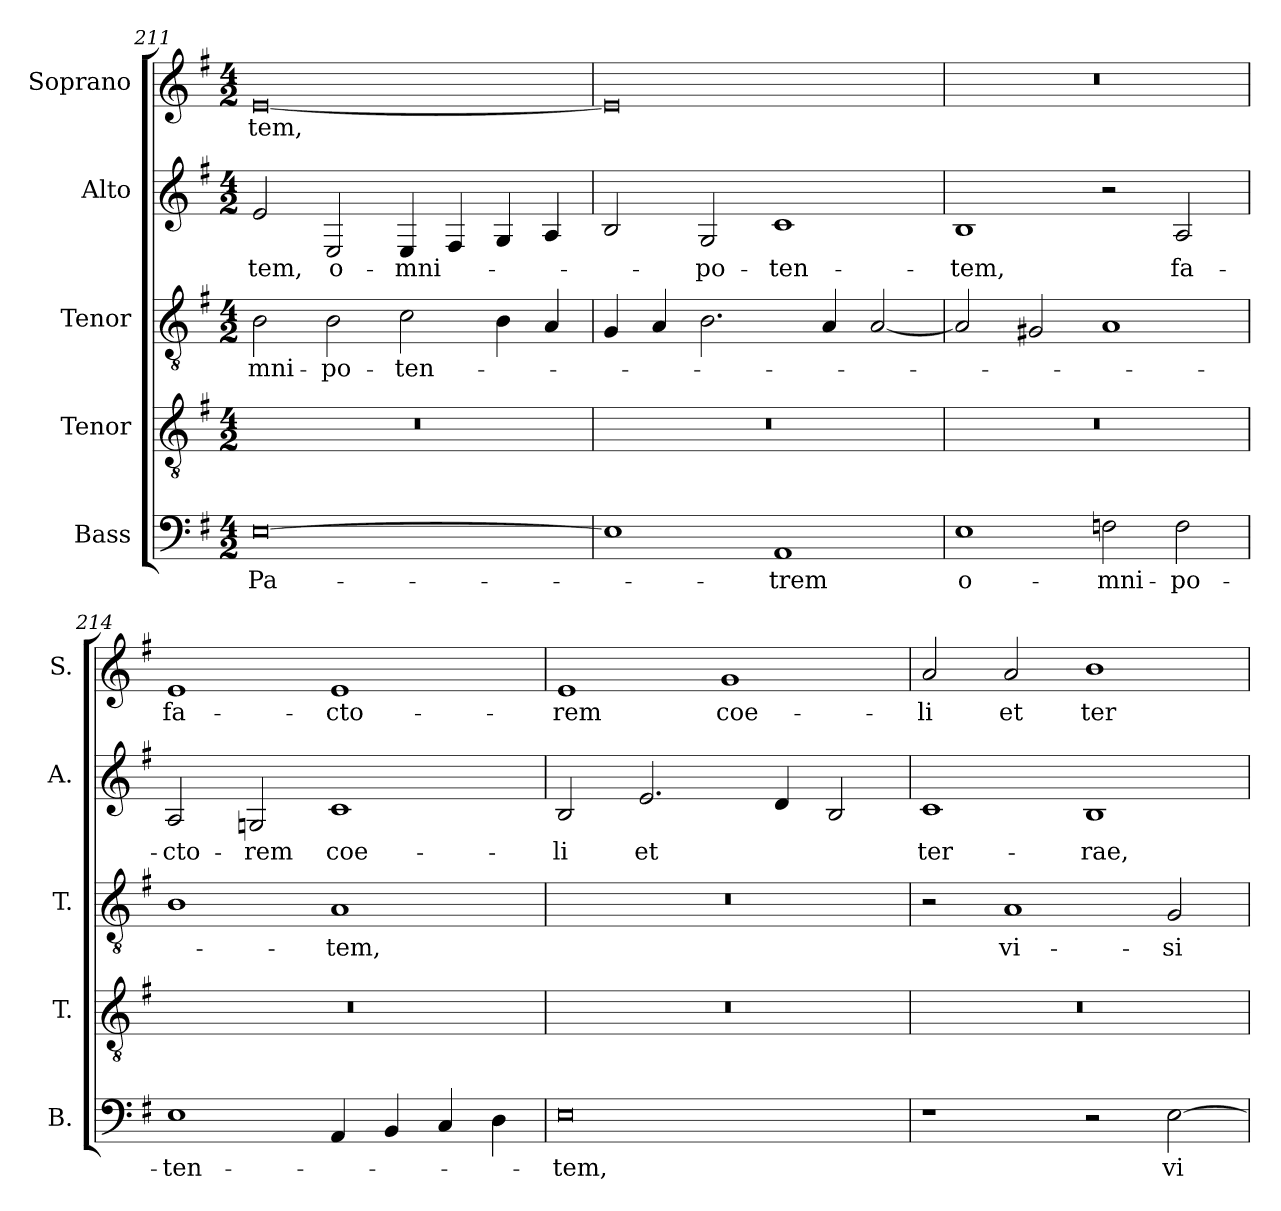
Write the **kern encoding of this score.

**kern	**text	**kern	**kern	**text	**kern	**text	**kern	**text
*part5	*part5	*part4	*part3	*part3	*part2	*part2	*part1	*part1
*staff5	*staff5	*staff4	*staff3	*staff3	*staff2	*staff2	*staff1	*staff1
*I"Bass	*	*I"Tenor	*I"Tenor	*	*I"Alto	*	*I"Soprano	*
*I'B.	*	*I'T.	*I'T.	*	*I'A.	*	*I'S.	*
*clefF4	*	*clefGv2	*clefGv2	*	*clefG2	*	*clefG2	*
*	*	*ITrd7c12	*ITrd7c12	*	*	*	*	*
*k[f#]	*	*k[f#]	*k[f#]	*	*k[f#]	*	*k[f#]	*
*G:	*	*G:	*G:	*	*G:	*	*G:	*
*M4/2	*	*M4/2	*M4/2	*	*M4/2	*	*M4/2	*
=211	=211	=211	=211	=211	=211	=211	=211	=211
!	!LO:LY:b:color=#000000	!LO:N:vis=1	!	!	!	!	!	!
!	!	!	!	!LO:LY:b:color=#000000	!	!	!	!
!	!	!	!	!	!	!LO:LY:b:color=#000000	!	!
!	!	!	!	!	!	!	!	!LO:LY:b:color=#000000
[0Ei	Pa-	0r	2BBi\	-mni-	2ei/	-tem,	[0ei	-tem,
!	!	!	!	!LO:LY:b:color=#000000	!	!	!	!
!	!	!	!	!	!	!LO:LY:b:color=#000000	!	!
.	.	.	2BBi\	-po-	2Ei/	o-	.	.
!	!	!	!	!LO:LY:b:color=#000000	!	!	!	!
!	!	!	!	!	!	!LO:LY:b:color=#000000	!	!
.	.	.	2Ci\	-ten-	4Ei/	-mni-	.	.
.	.	.	.	.	4F#i/	.	.	.
.	.	.	4BBi\	.	4Gi/	.	.	.
.	.	.	4AAi/	.	4Ai/	.	.	.
=212	=212	=212	=212	=212	=212	=212	=212	=212
!	!	!LO:N:vis=1	!	!	!	!	!	!
1Ei]	.	0r	4GGi/	.	2Bi/	.	0ei]	.
.	.	.	4AAi/	.	.	.	.	.
!	!	!	!	!	!	!LO:LY:b:color=#000000	!	!
.	.	.	2.BBi\	.	2Gi/	-po-	.	.
!	!LO:LY:b:color=#000000	!	!	!	!	!	!	!
!	!	!	!	!	!	!LO:LY:b:color=#000000	!	!
1AAi	-trem	.	.	.	1ci	-ten-	.	.
.	.	.	4AAi/	.	.	.	.	.
.	.	.	[2AAi/	.	.	.	.	.
!!LO:LB:g=z
=213	=213	=213	=213	=213	=213	=213	=213	=213
!	!LO:LY:b:color=#000000	!LO:N:vis=1	!	!	!	!	!	!
!	!	!	!	!	!	!LO:LY:b:color=#000000	!LO:N:vis=1	!
1Ei	o-	0r	2AAi/]	.	1Bi	-tem,	0r	.
.	.	.	2GG#Xi/	.	.	.	.	.
!	!LO:LY:b:color=#000000	!	!	!	!	!	!	!
2Fni\	-mni-	.	1AAi	.	2r	.	.	.
!	!LO:LY:b:color=#000000	!	!	!	!	!	!	!
!	!	!	!	!	!	!LO:LY:b:color=#000000	!	!
2Fi\	-po-	.	.	.	2Ai/	fa-	.	.
=214	=214	=214	=214	=214	=214	=214	=214	=214
!	!LO:LY:b:color=#000000	!LO:N:vis=1	!	!	!	!	!	!
!	!	!	!	!	!	!LO:LY:b:color=#000000	!	!
!	!	!	!	!	!	!	!	!LO:LY:b:color=#000000
1Ei	-ten-	0r	1BBi	.	2Ai/	-cto-	1ei	fa-
!	!	!	!	!	!	!LO:LY:b:color=#000000	!	!
.	.	.	.	.	2Gni/	-rem	.	.
!	!	!	!	!LO:LY:b:color=#000000	!	!	!	!
!	!	!	!	!	!	!LO:LY:b:color=#000000	!	!
!	!	!	!	!	!	!	!	!LO:LY:b:color=#000000
4AAi/	.	.	1AAi	-tem,	1ci	coe-	1ei	-cto-
4BBi/	.	.	.	.	.	.	.	.
4Ci/	.	.	.	.	.	.	.	.
4Di\	.	.	.	.	.	.	.	.
=215	=215	=215	=215	=215	=215	=215	=215	=215
!	!LO:LY:b:color=#000000	!LO:N:vis=1	!LO:N:vis=1	!	!	!	!	!
!	!	!	!	!	!	!LO:LY:b:color=#000000	!	!
!	!	!	!	!	!	!	!	!LO:LY:b:color=#000000
0Ei	-tem,	0r	0r	.	2Bi/	-li	1ei	-rem
!	!	!	!	!	!	!LO:LY:b:color=#000000	!	!
.	.	.	.	.	2.ei/	et	.	.
!	!	!	!	!	!	!	!	!LO:LY:b:color=#000000
.	.	.	.	.	.	.	1gi	coe-
.	.	.	.	.	4di/	.	.	.
.	.	.	.	.	2Bi/	.	.	.
=216	=216	=216	=216	=216	=216	=216	=216	=216
!	!	!LO:N:vis=1	!	!	!	!	!	!
!	!	!	!	!	!	!LO:LY:b:color=#000000	!	!
!	!	!	!	!	!	!	!	!LO:LY:b:color=#000000
1r	.	0r	2r	.	1ci	ter-	2ai/	-li
!	!	!	!	!LO:LY:b:color=#000000	!	!	!	!
!	!	!	!	!	!	!	!	!LO:LY:b:color=#000000
.	.	.	1AAi	vi-	.	.	2ai/	et
!	!	!	!	!	!	!LO:LY:b:color=#000000	!	!
!	!	!	!	!	!	!	!	!LO:LY:b:color=#000000
2r	.	.	.	.	1Bi	-rae,	1bi	ter-
!	!LO:LY:b:color=#000000	!	!	!	!	!	!	!
!	!	!	!	!LO:LY:b:color=#000000	!	!	!	!
[2Ei\	vi-	.	2GGi/	-si-	.	.	.	.
=	=	=	=	=	=	=	=	=
*-	*-	*-	*-	*-	*-	*-	*-	*-
